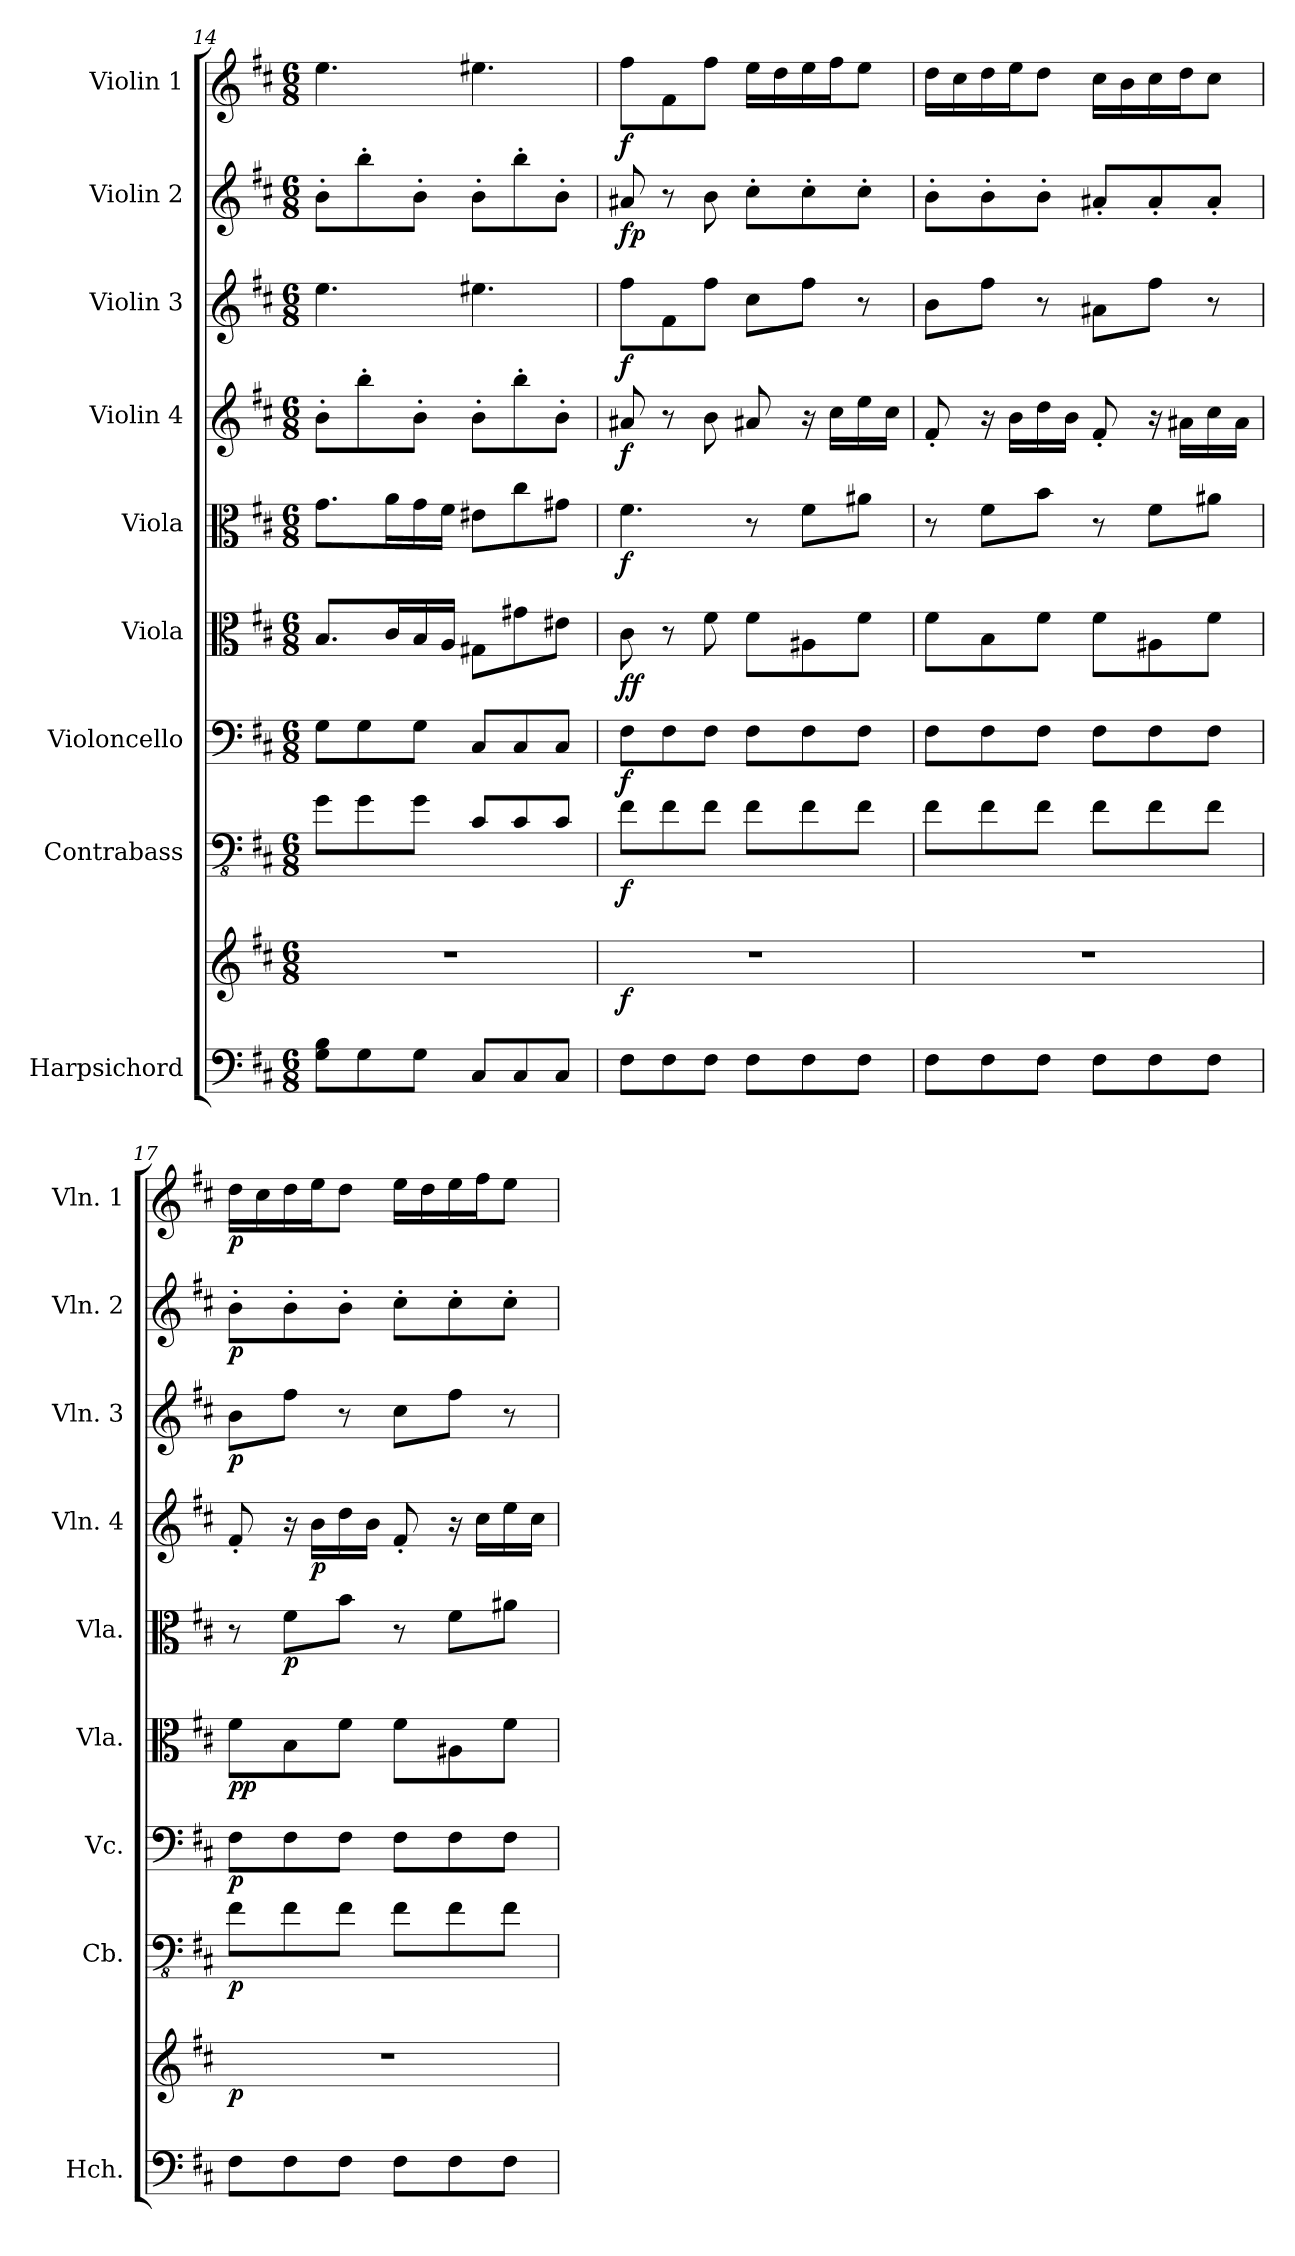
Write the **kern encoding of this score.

**kern	**kern	**dynam	**kern	**dynam	**kern	**dynam	**kern	**dynam	**kern	**dynam	**kern	**dynam	**kern	**dynam	**kern	**dynam	**kern	**dynam
*part9	*part9	*part9	*part8	*part8	*part7	*part7	*part6	*part6	*part5	*part5	*part4	*part4	*part3	*part3	*part2	*part2	*part1	*part1
*staff10	*staff9	*staff9/10	*staff8	*staff8	*staff7	*staff7	*staff6	*staff6	*staff5	*staff5	*staff4	*staff4	*staff3	*staff3	*staff2	*staff2	*staff1	*staff1
*I"Harpsichord	*	*	*I"Contrabass	*	*I"Violoncello	*	*I"Viola	*	*I"Viola	*	*I"Violin 4	*	*I"Violin 3	*	*I"Violin 2	*	*I"Violin 1	*
*I'Hch.	*	*	*I'Cb.	*	*I'Vc.	*	*I'Vla.	*	*I'Vla.	*	*I'Vln. 4	*	*I'Vln. 3	*	*I'Vln. 2	*	*I'Vln. 1	*
*clefF4	*clefG2	*	*clefFv4	*	*clefF4	*	*clefC3	*	*clefC3	*	*clefG2	*	*clefG2	*	*clefG2	*	*clefG2	*
*	*	*	*ITrd7c12	*	*	*	*	*	*	*	*	*	*	*	*	*	*	*
*k[f#c#]	*k[f#c#]	*	*k[f#c#]	*	*k[f#c#]	*	*k[f#c#]	*	*k[f#c#]	*	*k[f#c#]	*	*k[f#c#]	*	*k[f#c#]	*	*k[f#c#]	*
*M6/8	*M6/8	*	*M6/8	*	*M6/8	*	*M6/8	*	*M6/8	*	*M6/8	*	*M6/8	*	*M6/8	*	*M6/8	*
=14	=14	=14	=14	=14	=14	=14	=14	=14	=14	=14	=14	=14	=14	=14	=14	=14	=14	=14
8G\ 8B\L	2.r	.	8GG\L	.	8G\L	.	8.B/L	.	8.g\L	.	8b'\L	.	4.ee\	.	8b'\L	.	4.ee\	.
8G\	.	.	8GG\	.	8G\	.	.	.	.	.	8bb'\	.	.	.	8bb'\	.	.	.
.	.	.	.	.	.	.	16c#/L	.	16a\L	.	.	.	.	.	.	.	.	.
8G\J	.	.	8GG\J	.	8G\J	.	16B/	.	16g\	.	8b'\J	.	.	.	8b'\J	.	.	.
.	.	.	.	.	.	.	16A/JJ	.	16f#\JJ	.	.	.	.	.	.	.	.	.
8C#/L	.	.	8CC#/L	.	8C#/L	.	8G#X\L	.	8e#X\L	.	8b'\L	.	4.ee#X\	.	8b'\L	.	4.ee#X\	.
8C#/	.	.	8CC#/	.	8C#/	.	8g#X\	.	8cc#\	.	8bb'\	.	.	.	8bb'\	.	.	.
8C#/J	.	.	8CC#/J	.	8C#/J	.	8e#X\J	.	8g#X\J	.	8b'\J	.	.	.	8b'\J	.	.	.
=15	=15	=15	=15	=15	=15	=15	=15	=15	=15	=15	=15	=15	=15	=15	=15	=15	=15	=15
!	!	!LO:DY:b	!	!LO:DY:b	!	!LO:DY:b	!	!LO:DY:b	!	!	!	!	!	!	!	!	!	!
!	!	!	!	!	!	!	!	!LO:DY:n=1:b	!	!LO:DY:b	!	!LO:DY:b	!	!LO:DY:b	!	!LO:DY:b	!	!LO:DY:b
8F#\L	2.r	f	8FF#\L	f	8F#\L	f	8c#\	f f	4.f#\	f	8a#X/	f	8ff#\L	f	8a#X/	fp	8ff#\L	f
8F#\	.	.	8FF#\	.	8F#\	.	8r	.	.	.	8r	.	8f#\	.	8r	.	8f#\	.
8F#\J	.	.	8FF#\J	.	8F#\J	.	8f#\	.	.	.	8b\	.	8ff#\J	.	8b\	.	8ff#\J	.
8F#\L	.	.	8FF#\L	.	8F#\L	.	8f#\L	.	8r	.	8a#X/	.	8cc#\L	.	8cc#'\L	.	16ee\LL	.
.	.	.	.	.	.	.	.	.	.	.	.	.	.	.	.	.	16dd\	.
8F#\	.	.	8FF#\	.	8F#\	.	8A#X\	.	8f#\L	.	16r	.	8ff#\J	.	8cc#'\	.	16ee\	.
.	.	.	.	.	.	.	.	.	.	.	16cc#\LL	.	.	.	.	.	16ff#\J	.
8F#\J	.	.	8FF#\J	.	8F#\J	.	8f#\J	.	8a#X\J	.	16ee\	.	8r	.	8cc#'\J	.	8ee\J	.
.	.	.	.	.	.	.	.	.	.	.	16cc#\JJ	.	.	.	.	.	.	.
!!LO:PB:g=z
=16	=16	=16	=16	=16	=16	=16	=16	=16	=16	=16	=16	=16	=16	=16	=16	=16	=16	=16
8F#\L	2.r	.	8FF#\L	.	8F#\L	.	8f#\L	.	8r	.	8f#'/	.	8b\L	.	8b'\L	.	16dd\LL	.
.	.	.	.	.	.	.	.	.	.	.	.	.	.	.	.	.	16cc#\	.
8F#\	.	.	8FF#\	.	8F#\	.	8B\	.	8f#\L	.	16r	.	8ff#\J	.	8b'\	.	16dd\	.
.	.	.	.	.	.	.	.	.	.	.	16b\LL	.	.	.	.	.	16ee\J	.
8F#\J	.	.	8FF#\J	.	8F#\J	.	8f#\J	.	8b\J	.	16dd\	.	8r	.	8b'\J	.	8dd\J	.
.	.	.	.	.	.	.	.	.	.	.	16b\JJ	.	.	.	.	.	.	.
8F#\L	.	.	8FF#\L	.	8F#\L	.	8f#\L	.	8r	.	8f#'/	.	8a#X\L	.	8a#X'/L	.	16cc#\LL	.
.	.	.	.	.	.	.	.	.	.	.	.	.	.	.	.	.	16b\	.
8F#\	.	.	8FF#\	.	8F#\	.	8A#X\	.	8f#\L	.	16r	.	8ff#\J	.	8a#'/	.	16cc#\	.
.	.	.	.	.	.	.	.	.	.	.	16a#X\LL	.	.	.	.	.	16dd\J	.
8F#\J	.	.	8FF#\J	.	8F#\J	.	8f#\J	.	8a#X\J	.	16cc#\	.	8r	.	8a#'/J	.	8cc#\J	.
.	.	.	.	.	.	.	.	.	.	.	16a#\JJ	.	.	.	.	.	.	.
=17	=17	=17	=17	=17	=17	=17	=17	=17	=17	=17	=17	=17	=17	=17	=17	=17	=17	=17
!	!	!LO:DY:b	!	!LO:DY:b	!	!LO:DY:b	!	!LO:DY:b	!	!	!	!	!	!	!	!	!	!
!	!	!	!	!	!	!	!	!LO:DY:n=1:b	!	!	!	!	!	!LO:DY:b	!	!LO:DY:b	!	!LO:DY:b
8F#\L	2.r	p	8FF#\L	p	8F#\L	p	8f#\L	p p	8r	.	8f#'/	.	8b\L	p	8b'\L	p	16dd\LL	p
.	.	.	.	.	.	.	.	.	.	.	.	.	.	.	.	.	16cc#\	.
!	!	!	!	!	!	!	!	!	!	!LO:DY:b	!	!	!	!	!	!	!	!
8F#\	.	.	8FF#\	.	8F#\	.	8B\	.	8f#\L	p	16r	.	8ff#\J	.	8b'\	.	16dd\	.
!	!	!	!	!	!	!	!	!	!	!	!	!LO:DY:b	!	!	!	!	!	!
.	.	.	.	.	.	.	.	.	.	.	16b\LL	p	.	.	.	.	16ee\J	.
8F#\J	.	.	8FF#\J	.	8F#\J	.	8f#\J	.	8b\J	.	16dd\	.	8r	.	8b'\J	.	8dd\J	.
.	.	.	.	.	.	.	.	.	.	.	16b\JJ	.	.	.	.	.	.	.
8F#\L	.	.	8FF#\L	.	8F#\L	.	8f#\L	.	8r	.	8f#'/	.	8cc#\L	.	8cc#'\L	.	16ee\LL	.
.	.	.	.	.	.	.	.	.	.	.	.	.	.	.	.	.	16dd\	.
8F#\	.	.	8FF#\	.	8F#\	.	8A#X\	.	8f#\L	.	16r	.	8ff#\J	.	8cc#'\	.	16ee\	.
.	.	.	.	.	.	.	.	.	.	.	16cc#\LL	.	.	.	.	.	16ff#\J	.
8F#\J	.	.	8FF#\J	.	8F#\J	.	8f#\J	.	8a#X\J	.	16ee\	.	8r	.	8cc#'\J	.	8ee\J	.
.	.	.	.	.	.	.	.	.	.	.	16cc#\JJ	.	.	.	.	.	.	.
=	=	=	=	=	=	=	=	=	=	=	=	=	=	=	=	=	=	=
*-	*-	*-	*-	*-	*-	*-	*-	*-	*-	*-	*-	*-	*-	*-	*-	*-	*-	*-
